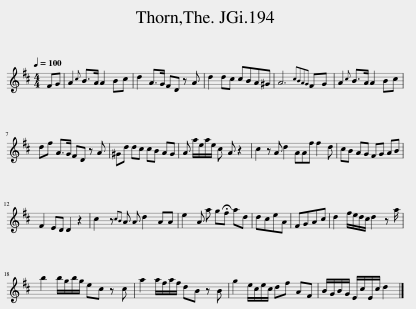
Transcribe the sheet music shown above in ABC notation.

X:1
L:1/8
Q:1/4=100
M:4/4
I:linebreak $
K:D
V:1 treble
V:1
 FG | A2{c} B>A A2 Bc | d2 A>G FD z A | d2 dc cBA^G | A6{cBAG} FG | %5
 A2{c} B>A A2 Bc |$ df A>G FD z A | ^Gd dc cB AG | A a/e/a/e/ c A z2 | c2 z A d2 AAf f2 d | %10
 cB AG FG AB |$ F2 ED D2 z2 | c2 z{cB} A A d2 AA | e2 A a g!fermata!f ad | dceA | %15
 FGAc | d2 f/e/d/c/ d2 z a/ |$ b2 b/g/b/g/ ec z c | a2 a/f/a/f/ dB z B | g2 e/c/e/c/ df AF | %20
 B/G/B/G/ E/c/E/c/ d2 |] %21
